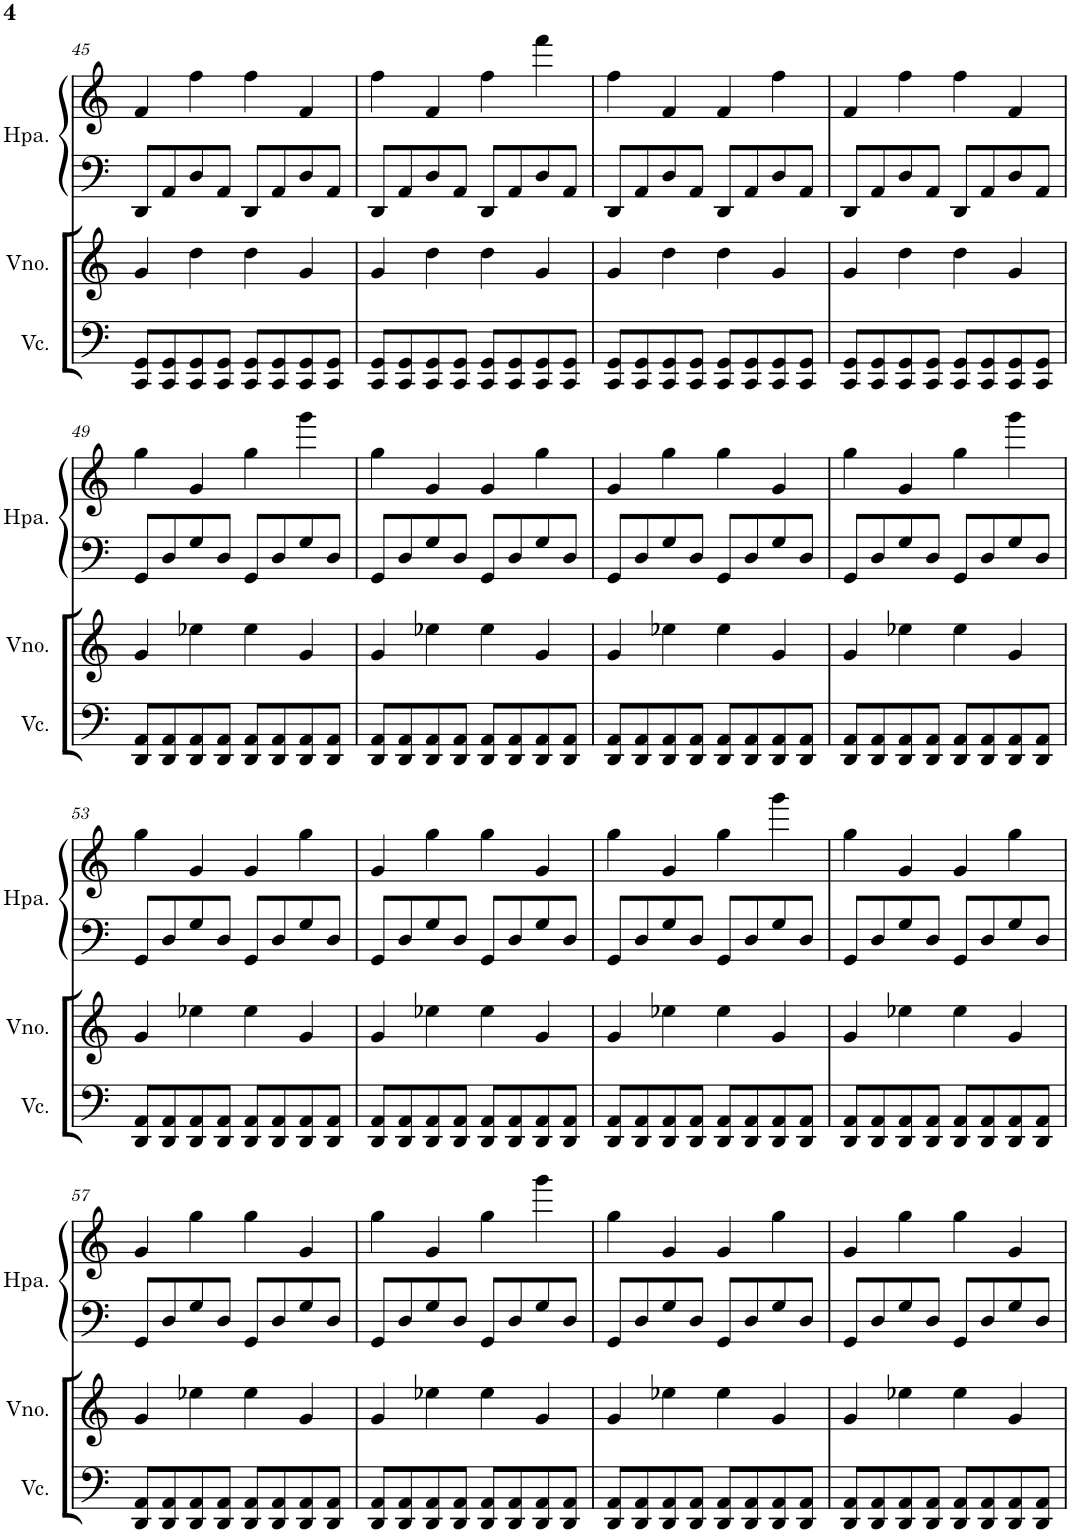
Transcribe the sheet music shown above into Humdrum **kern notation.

**kern	**kern	**kern	**kern
*part3	*part2	*part1	*part1
*staff4	*staff3	*staff2	*staff1
*I"Violoncelo	*I"Violino	*I"Harpa	*
*I'Vc.	*I'Vno.	*I'Hpa.	*
!!LO:PB:g=z
*clefF4	*clefG2	*clefF4	*clefG2
*k[]	*k[]	*k[]	*k[]
*M4/4	*M4/4	*M4/4	*M4/4
=45	=45	=45	=45
8CC/ 8GG/L	4g/	8DD/L	4f/
8CC/ 8GG/	.	8AA/	.
8CC/ 8GG/	4dd\	8D/	4ff\
8CC/ 8GG/J	.	8AA/J	.
8CC/ 8GG/L	4dd\	8DD/L	4ff\
8CC/ 8GG/	.	8AA/	.
8CC/ 8GG/	4g/	8D/	4f/
8CC/ 8GG/J	.	8AA/J	.
=46	=46	=46	=46
8CC/ 8GG/L	4g/	8DD/L	4ff\
8CC/ 8GG/	.	8AA/	.
8CC/ 8GG/	4dd\	8D/	4f/
8CC/ 8GG/J	.	8AA/J	.
8CC/ 8GG/L	4dd\	8DD/L	4ff\
8CC/ 8GG/	.	8AA/	.
8CC/ 8GG/	4g/	8D/	4fff\
8CC/ 8GG/J	.	8AA/J	.
=47	=47	=47	=47
8CC/ 8GG/L	4g/	8DD/L	4ff\
8CC/ 8GG/	.	8AA/	.
8CC/ 8GG/	4dd\	8D/	4f/
8CC/ 8GG/J	.	8AA/J	.
8CC/ 8GG/L	4dd\	8DD/L	4f/
8CC/ 8GG/	.	8AA/	.
8CC/ 8GG/	4g/	8D/	4ff\
8CC/ 8GG/J	.	8AA/J	.
=48	=48	=48	=48
8CC/ 8GG/L	4g/	8DD/L	4f/
8CC/ 8GG/	.	8AA/	.
8CC/ 8GG/	4dd\	8D/	4ff\
8CC/ 8GG/J	.	8AA/J	.
8CC/ 8GG/L	4dd\	8DD/L	4ff\
8CC/ 8GG/	.	8AA/	.
8CC/ 8GG/	4g/	8D/	4f/
8CC/ 8GG/J	.	8AA/J	.
!!LO:LB:g=z
=49	=49	=49	=49
8DD/ 8AA/L	4g/	8GG/L	4gg\
8DD/ 8AA/	.	8D/	.
8DD/ 8AA/	4ee-X\	8G/	4g/
8DD/ 8AA/J	.	8D/J	.
8DD/ 8AA/L	4ee-\	8GG/L	4gg\
8DD/ 8AA/	.	8D/	.
8DD/ 8AA/	4g/	8G/	4ggg\
8DD/ 8AA/J	.	8D/J	.
=50	=50	=50	=50
8DD/ 8AA/L	4g/	8GG/L	4gg\
8DD/ 8AA/	.	8D/	.
8DD/ 8AA/	4ee-X\	8G/	4g/
8DD/ 8AA/J	.	8D/J	.
8DD/ 8AA/L	4ee-\	8GG/L	4g/
8DD/ 8AA/	.	8D/	.
8DD/ 8AA/	4g/	8G/	4gg\
8DD/ 8AA/J	.	8D/J	.
=51	=51	=51	=51
8DD/ 8AA/L	4g/	8GG/L	4g/
8DD/ 8AA/	.	8D/	.
8DD/ 8AA/	4ee-X\	8G/	4gg\
8DD/ 8AA/J	.	8D/J	.
8DD/ 8AA/L	4ee-\	8GG/L	4gg\
8DD/ 8AA/	.	8D/	.
8DD/ 8AA/	4g/	8G/	4g/
8DD/ 8AA/J	.	8D/J	.
=52	=52	=52	=52
8DD/ 8AA/L	4g/	8GG/L	4gg\
8DD/ 8AA/	.	8D/	.
8DD/ 8AA/	4ee-X\	8G/	4g/
8DD/ 8AA/J	.	8D/J	.
8DD/ 8AA/L	4ee-\	8GG/L	4gg\
8DD/ 8AA/	.	8D/	.
8DD/ 8AA/	4g/	8G/	4ggg\
8DD/ 8AA/J	.	8D/J	.
!!LO:LB:g=z
=53	=53	=53	=53
8DD/ 8AA/L	4g/	8GG/L	4gg\
8DD/ 8AA/	.	8D/	.
8DD/ 8AA/	4ee-X\	8G/	4g/
8DD/ 8AA/J	.	8D/J	.
8DD/ 8AA/L	4ee-\	8GG/L	4g/
8DD/ 8AA/	.	8D/	.
8DD/ 8AA/	4g/	8G/	4gg\
8DD/ 8AA/J	.	8D/J	.
=54	=54	=54	=54
8DD/ 8AA/L	4g/	8GG/L	4g/
8DD/ 8AA/	.	8D/	.
8DD/ 8AA/	4ee-X\	8G/	4gg\
8DD/ 8AA/J	.	8D/J	.
8DD/ 8AA/L	4ee-\	8GG/L	4gg\
8DD/ 8AA/	.	8D/	.
8DD/ 8AA/	4g/	8G/	4g/
8DD/ 8AA/J	.	8D/J	.
=55	=55	=55	=55
8DD/ 8AA/L	4g/	8GG/L	4gg\
8DD/ 8AA/	.	8D/	.
8DD/ 8AA/	4ee-X\	8G/	4g/
8DD/ 8AA/J	.	8D/J	.
8DD/ 8AA/L	4ee-\	8GG/L	4gg\
8DD/ 8AA/	.	8D/	.
8DD/ 8AA/	4g/	8G/	4ggg\
8DD/ 8AA/J	.	8D/J	.
=56	=56	=56	=56
8DD/ 8AA/L	4g/	8GG/L	4gg\
8DD/ 8AA/	.	8D/	.
8DD/ 8AA/	4ee-X\	8G/	4g/
8DD/ 8AA/J	.	8D/J	.
8DD/ 8AA/L	4ee-\	8GG/L	4g/
8DD/ 8AA/	.	8D/	.
8DD/ 8AA/	4g/	8G/	4gg\
8DD/ 8AA/J	.	8D/J	.
!!LO:LB:g=z
=57	=57	=57	=57
8DD/ 8AA/L	4g/	8GG/L	4g/
8DD/ 8AA/	.	8D/	.
8DD/ 8AA/	4ee-X\	8G/	4gg\
8DD/ 8AA/J	.	8D/J	.
8DD/ 8AA/L	4ee-\	8GG/L	4gg\
8DD/ 8AA/	.	8D/	.
8DD/ 8AA/	4g/	8G/	4g/
8DD/ 8AA/J	.	8D/J	.
=58	=58	=58	=58
8DD/ 8AA/L	4g/	8GG/L	4gg\
8DD/ 8AA/	.	8D/	.
8DD/ 8AA/	4ee-X\	8G/	4g/
8DD/ 8AA/J	.	8D/J	.
8DD/ 8AA/L	4ee-\	8GG/L	4gg\
8DD/ 8AA/	.	8D/	.
8DD/ 8AA/	4g/	8G/	4ggg\
8DD/ 8AA/J	.	8D/J	.
=59	=59	=59	=59
8DD/ 8AA/L	4g/	8GG/L	4gg\
8DD/ 8AA/	.	8D/	.
8DD/ 8AA/	4ee-X\	8G/	4g/
8DD/ 8AA/J	.	8D/J	.
8DD/ 8AA/L	4ee-\	8GG/L	4g/
8DD/ 8AA/	.	8D/	.
8DD/ 8AA/	4g/	8G/	4gg\
8DD/ 8AA/J	.	8D/J	.
=60	=60	=60	=60
8DD/ 8AA/L	4g/	8GG/L	4g/
8DD/ 8AA/	.	8D/	.
8DD/ 8AA/	4ee-X\	8G/	4gg\
8DD/ 8AA/J	.	8D/J	.
8DD/ 8AA/L	4ee-\	8GG/L	4gg\
8DD/ 8AA/	.	8D/	.
8DD/ 8AA/	4g/	8G/	4g/
8DD/ 8AA/J	.	8D/J	.
=	=	=	=
*-	*-	*-	*-
